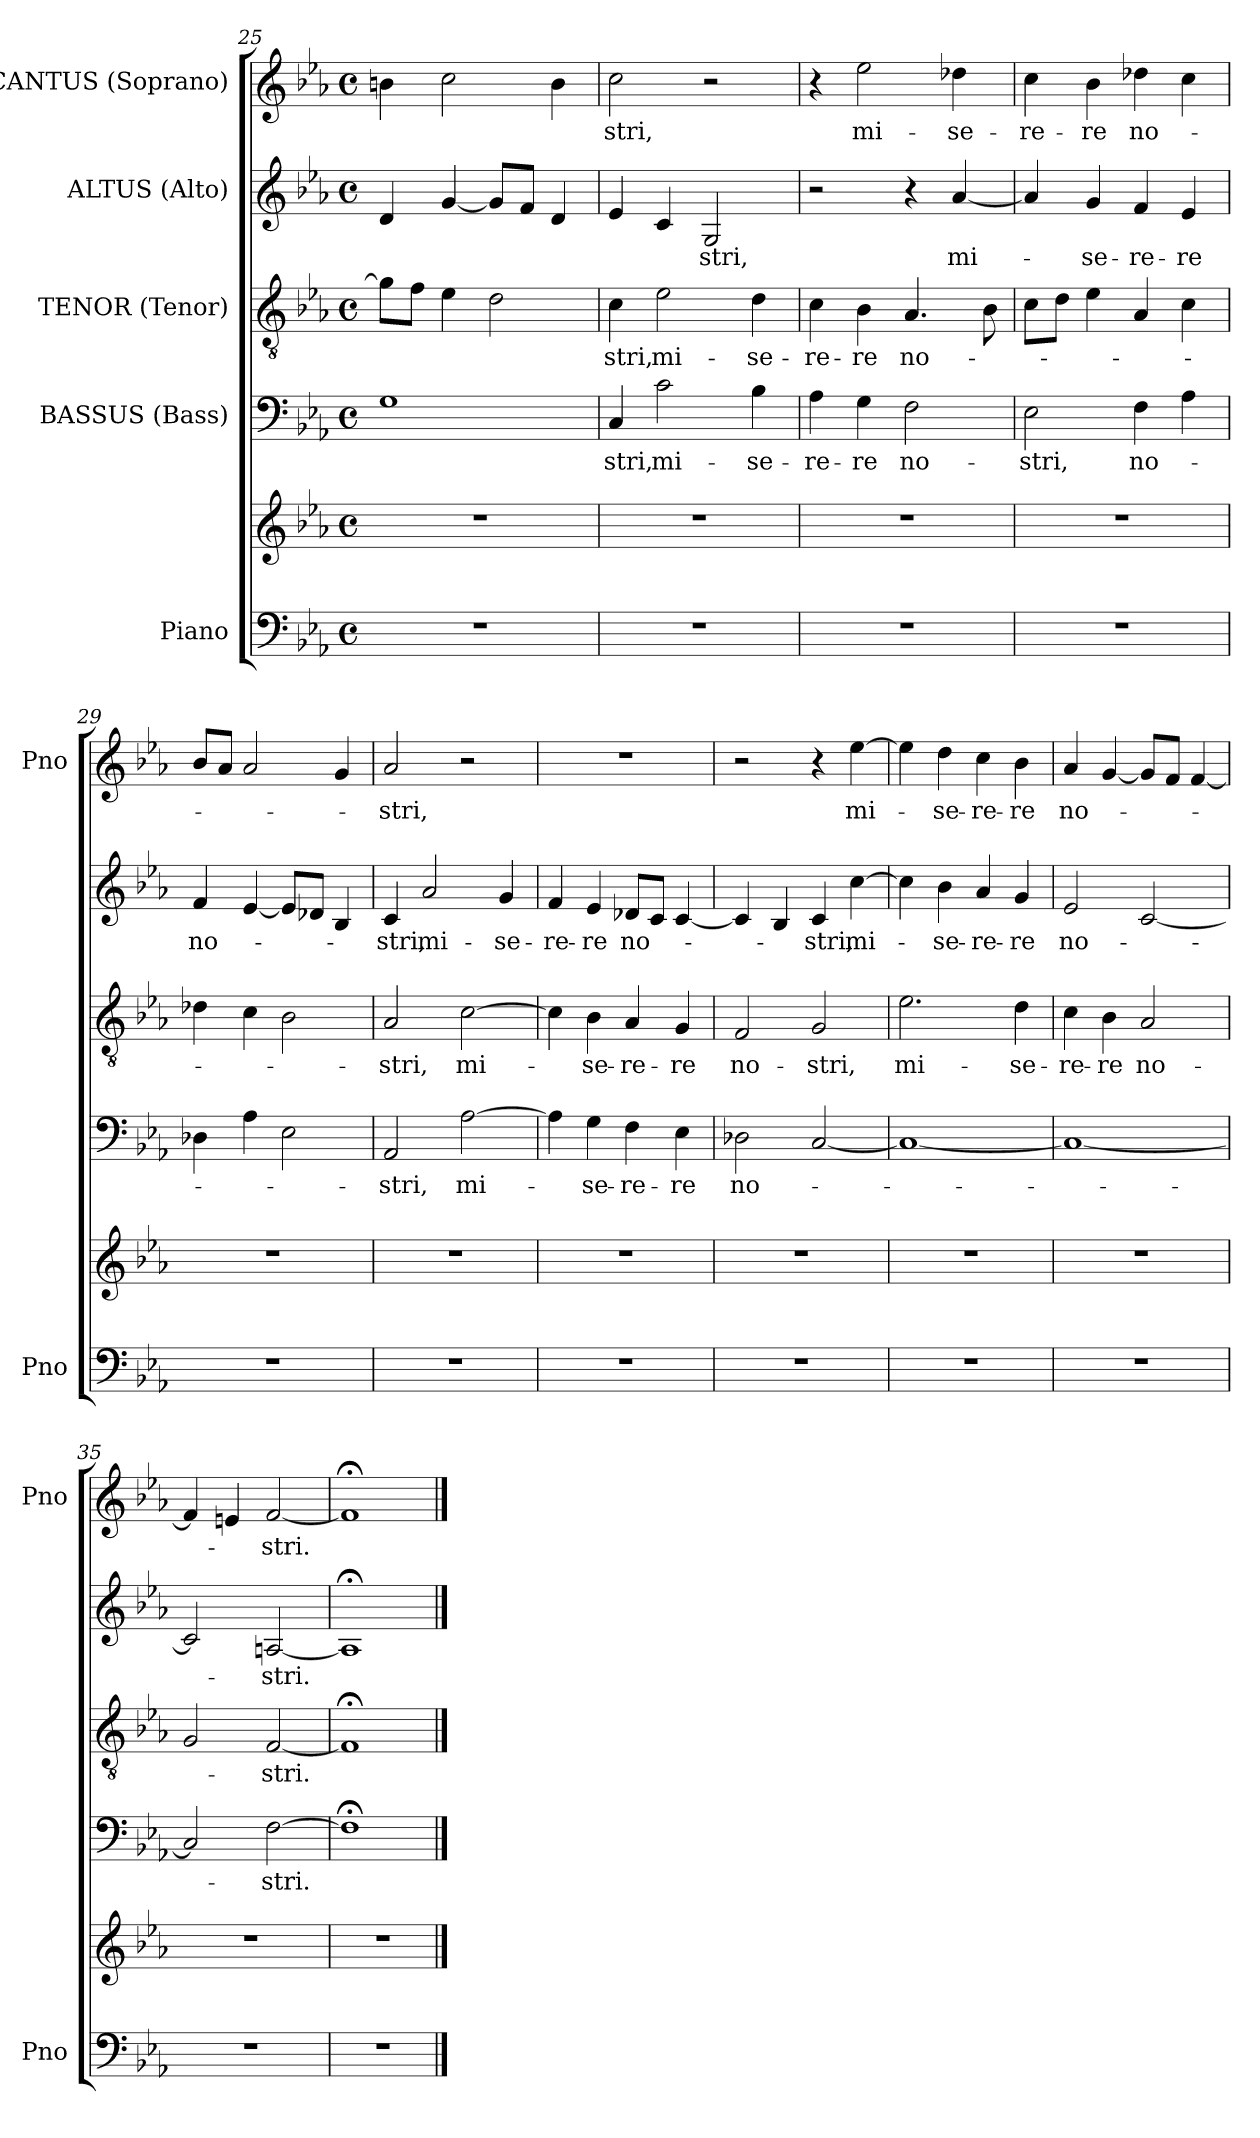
**kern	**kern	**kern	**text	**text	**kern	**text	**text	**kern	**text	**text	**kern	**text	**text
*part5	*part5	*part4	*part4	*part4	*part3	*part3	*part3	*part2	*part2	*part2	*part1	*part1	*part1
*staff6	*staff5	*staff4	*staff4	*staff4	*staff3	*staff3	*staff3	*staff2	*staff2	*staff2	*staff1	*staff1	*staff1
*I"Piano	*	*I"BASSUS (Bass)	*	*	*I"TENOR (Tenor)	*	*	*I"ALTUS (Alto)	*	*	*I"CANTUS (Soprano)	*	*
*I'Pno	*	*	*	*	*	*	*	*	*	*	*I'Pno	*	*
*clefF4	*clefG2	*clefF4	*	*	*clefGv2	*	*	*clefG2	*	*	*clefG2	*	*
*k[b-e-a-]	*k[b-e-a-]	*k[b-e-a-]	*	*	*k[b-e-a-]	*	*	*k[b-e-a-]	*	*	*k[b-e-a-]	*	*
*E-:	*E-:	*E-:	*	*	*E-:	*	*	*E-:	*	*	*E-:	*	*
*M4/4	*M4/4	*M4/4	*	*	*M4/4	*	*	*M4/4	*	*	*M4/4	*	*
*met(c)	*met(c)	*met(c)	*	*	*met(c)	*	*	*met(c)	*	*	*met(c)	*	*
=25	=25	=25	=25	=25	=25	=25	=25	=25	=25	=25	=25	=25	=25
1r	1r	1G	.	.	8g\L]	.	.	4d/	.	.	4bn\	.	.
.	.	.	.	.	8f\J	.	.	.	.	.	.	.	.
.	.	.	.	.	4e-\	.	.	[4g/	.	.	2cc\	.	.
.	.	.	.	.	2d\	.	.	8g/L]	.	.	.	.	.
.	.	.	.	.	.	.	.	8f/J	.	.	.	.	.
.	.	.	.	.	.	.	.	4d/	.	.	4b\	.	.
=26	=26	=26	=26	=26	=26	=26	=26	=26	=26	=26	=26	=26	=26
1r	1r	4C/	-stri,	.	4c\	-stri,	.	4e-/	.	.	2cc\	-stri,	.
.	.	2c\	mi-	.	2e-\	mi-	.	4c/	.	.	.	.	.
.	.	.	.	.	.	.	.	2G/	-stri,	.	2r	.	.
.	.	4B-\	-se-	.	4d\	-se-	.	.	.	.	.	.	.
=27	=27	=27	=27	=27	=27	=27	=27	=27	=27	=27	=27	=27	=27
1r	1r	4A-\	-re-	.	4c\	-re-	.	2r	.	.	4r	.	.
.	.	4G\	-re	.	4B-\	-re	.	.	.	.	2ee-\	mi-	.
.	.	2F\	no-	.	4.A-/	no-	.	4r	.	.	.	.	.
.	.	.	.	.	.	.	.	[4a-/	mi-	.	4dd-X\	-se-	.
.	.	.	.	.	8B-\	.	.	.	.	.	.	.	.
=28	=28	=28	=28	=28	=28	=28	=28	=28	=28	=28	=28	=28	=28
1r	1r	2E-\	-stri,	.	8c\L	.	.	4a-/]	.	.	4cc\	-re-	.
.	.	.	.	.	8d\J	.	.	.	.	.	.	.	.
.	.	.	.	.	4e-\	.	.	4g/	-se-	.	4b-\	-re	.
.	.	4F\	no-	.	4A-/	.	.	4f/	-re-	.	4dd-X\	no-	.
.	.	4A-\	.	.	4c\	.	.	4e-/	-re	.	4cc\	.	.
=29	=29	=29	=29	=29	=29	=29	=29	=29	=29	=29	=29	=29	=29
1r	1r	4D-X\	.	.	4d-X\	.	.	4f/	no-	.	8b-/L	.	.
.	.	.	.	.	.	.	.	.	.	.	8a-/J	.	.
.	.	4A-\	.	.	4c\	.	.	[4e-/	.	.	2a-/	.	.
.	.	2E-\	.	.	2B-\	.	.	8e-/L]	.	.	.	.	.
.	.	.	.	.	.	.	.	8d-X/J	.	.	.	.	.
.	.	.	.	.	.	.	.	4B-/	.	.	4g/	.	.
!!LO:LB:g=z
=30	=30	=30	=30	=30	=30	=30	=30	=30	=30	=30	=30	=30	=30
1r	1r	2AA-/	-stri,	-­	2A-/	-stri,	-­	4c/	-stri,	-­	2a-/	-stri,	­
.	.	.	.	.	.	.	.	2a-/	mi-	.	.	.	.
.	.	[2A-\	mi-	.	[2c\	mi-	.	.	.	.	2r	.	.
.	.	.	.	.	.	.	.	4g/	-se-	.	.	.	.
=31	=31	=31	=31	=31	=31	=31	=31	=31	=31	=31	=31	=31	=31
1r	1r	4A-\]	.	.	4c\]	.	.	4f/	-re-	.	1r	.	.
.	.	4G\	-se-	.	4B-\	-se-	.	4e-/	-re	.	.	.	.
.	.	4F\	-re-	.	4A-/	-re-	.	8d-X/L	no-	.	.	.	.
.	.	.	.	.	.	.	.	8c/J	.	.	.	.	.
.	.	4E-\	-re	.	4G/	-re	.	[4c/	.	.	.	.	.
=32	=32	=32	=32	=32	=32	=32	=32	=32	=32	=32	=32	=32	=32
1r	1r	2D-X\	no-	.	2F/	no-	.	4c/]	.	.	2r	.	.
.	.	.	.	.	.	.	.	4B-/	.	.	.	.	.
.	.	[2C/	.	.	2G/	-stri,	.	4c/	-stri,	.	4r	.	.
.	.	.	.	.	.	.	.	[4cc\	mi-	.	[4ee-\	mi-	.
=33	=33	=33	=33	=33	=33	=33	=33	=33	=33	=33	=33	=33	=33
1r	1r	1C_	.	.	2.e-\	mi-	.	4cc\]	.	.	4ee-\]	.	.
.	.	.	.	.	.	.	.	4b-\	-se-	.	4dd\	-se-	.
.	.	.	.	.	.	.	.	4a-/	-re-	.	4cc\	-re-	.
.	.	.	.	.	4d\	-se-	.	4g/	-re	.	4b-\	-re	.
=34	=34	=34	=34	=34	=34	=34	=34	=34	=34	=34	=34	=34	=34
1r	1r	1C_	.	.	4c\	-re-	.	2e-/	no-	.	4a-/	no-	.
.	.	.	.	.	4B-\	-re	.	.	.	.	[4g/	.	.
.	.	.	.	.	2A-/	no-	.	[2c/	.	.	8g/L]	.	.
.	.	.	.	.	.	.	.	.	.	.	8f/J	.	.
.	.	.	.	.	.	.	.	.	.	.	[4f/	.	.
=35	=35	=35	=35	=35	=35	=35	=35	=35	=35	=35	=35	=35	=35
1r	1r	2C/]	.	.	2G/	.	.	2c/]	.	.	4f/]	.	.
.	.	.	.	.	.	.	.	.	.	.	4en/	.	.
.	.	[2F\	-stri.	.	[2F/	-stri.	.	[2An/	-stri.	.	[2f/	-stri.	.
=36	=36	=36	=36	=36	=36	=36	=36	=36	=36	=36	=36	=36	=36
1r	1r	1F;<]	.	.	1F;<]	.	.	1A;<]	.	.	1f;<]	.	.
==	==	==	==	==	==	==	==	==	==	==	==	==	==
*-	*-	*-	*-	*-	*-	*-	*-	*-	*-	*-	*-	*-	*-
